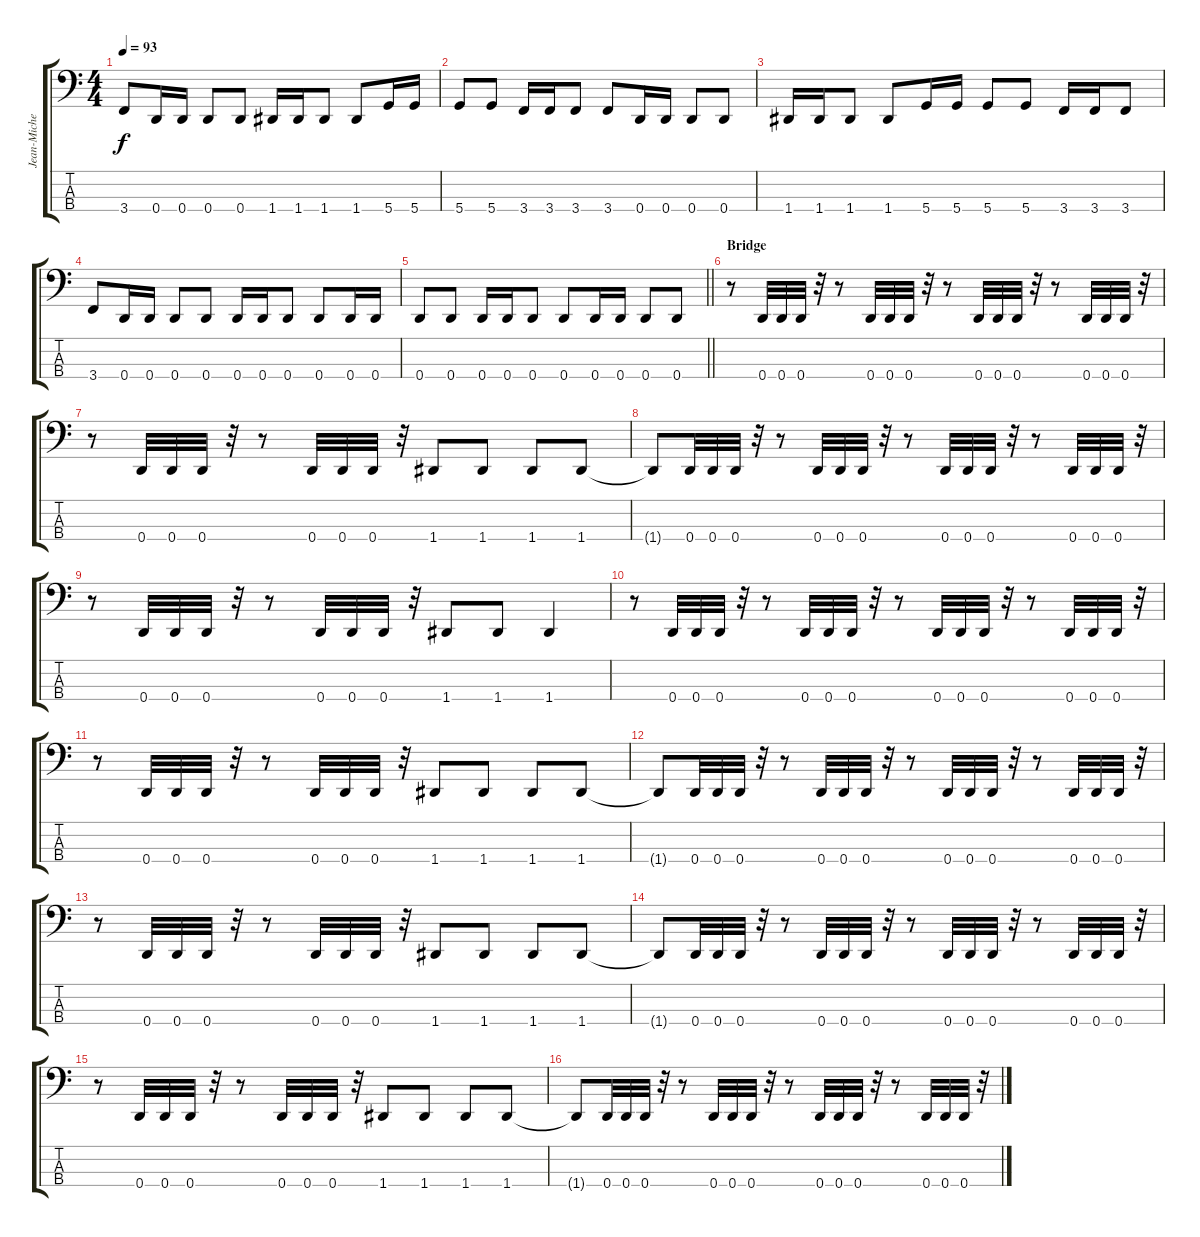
\track ("Jean-Michel Labadie" "Jean-Miche") {instrument electricbasspick}
\staff {score tabs}
\tuning (F2 C2 G1 D1) {hide}
\ts (4 4)
\tempo 93
\clef f4
\ks c
3.4.8{dy f} 0.4.16 0.4.16 0.4.8 0.4.8 1.4.16 1.4.16 1.4.8 1.4.8 5.4.16 5.4.16 |
5.4.8 5.4.8 3.4.16 3.4.16 3.4.8 3.4.8 0.4.16 0.4.16 0.4.8 0.4.8 |
1.4.16 1.4.16 1.4.8 1.4.8 5.4.16 5.4.16 5.4.8 5.4.8 3.4.16 3.4.16 3.4.8 |
3.4.8 0.4.16 0.4.16 0.4.8 0.4.8 0.4.16 0.4.16 0.4.8 0.4.8 0.4.16 0.4.16 |
\barLineRight lightlight
0.4.8 0.4.8 0.4.16 0.4.16 0.4.8 0.4.8 0.4.16 0.4.16 0.4.8 0.4.8 |
\section ("" "Bridge")
r.8 0.4.32 0.4.32 0.4.32 r.32 r.8 0.4.32 0.4.32 0.4.32 r.32 r.8 0.4.32 0.4.32 0.4.32 r.32 r.8 0.4.32 0.4.32 0.4.32 r.32 |
r.8 0.4.32 0.4.32 0.4.32 r.32 r.8 0.4.32 0.4.32 0.4.32 r.32 1.4.8 1.4.8 1.4.8 1.4.8 |
1.4{t}.8 0.4.32 0.4.32 0.4.32 r.32 r.8 0.4.32 0.4.32 0.4.32 r.32 r.8 0.4.32 0.4.32 0.4.32 r.32 r.8 0.4.32 0.4.32 0.4.32 r.32 |
r.8 0.4.32 0.4.32 0.4.32 r.32 r.8 0.4.32 0.4.32 0.4.32 r.32 1.4.8 1.4.8 1.4.4 |
r.8 0.4.32 0.4.32 0.4.32 r.32 r.8 0.4.32 0.4.32 0.4.32 r.32 r.8 0.4.32 0.4.32 0.4.32 r.32 r.8 0.4.32 0.4.32 0.4.32 r.32 |
r.8 0.4.32 0.4.32 0.4.32 r.32 r.8 0.4.32 0.4.32 0.4.32 r.32 1.4.8 1.4.8 1.4.8 1.4.8 |
1.4{t}.8 0.4.32 0.4.32 0.4.32 r.32 r.8 0.4.32 0.4.32 0.4.32 r.32 r.8 0.4.32 0.4.32 0.4.32 r.32 r.8 0.4.32 0.4.32 0.4.32 r.32 |
r.8 0.4.32 0.4.32 0.4.32 r.32 r.8 0.4.32 0.4.32 0.4.32 r.32 1.4.8 1.4.8 1.4.8 1.4.8 |
1.4{t}.8 0.4.32 0.4.32 0.4.32 r.32 r.8 0.4.32 0.4.32 0.4.32 r.32 r.8 0.4.32 0.4.32 0.4.32 r.32 r.8 0.4.32 0.4.32 0.4.32 r.32 |
r.8 0.4.32 0.4.32 0.4.32 r.32 r.8 0.4.32 0.4.32 0.4.32 r.32 1.4.8 1.4.8 1.4.8 1.4.8 |
1.4{t}.8 0.4.32 0.4.32 0.4.32 r.32 r.8 0.4.32 0.4.32 0.4.32 r.32 r.8 0.4.32 0.4.32 0.4.32 r.32 r.8 0.4.32 0.4.32 0.4.32 r.32
